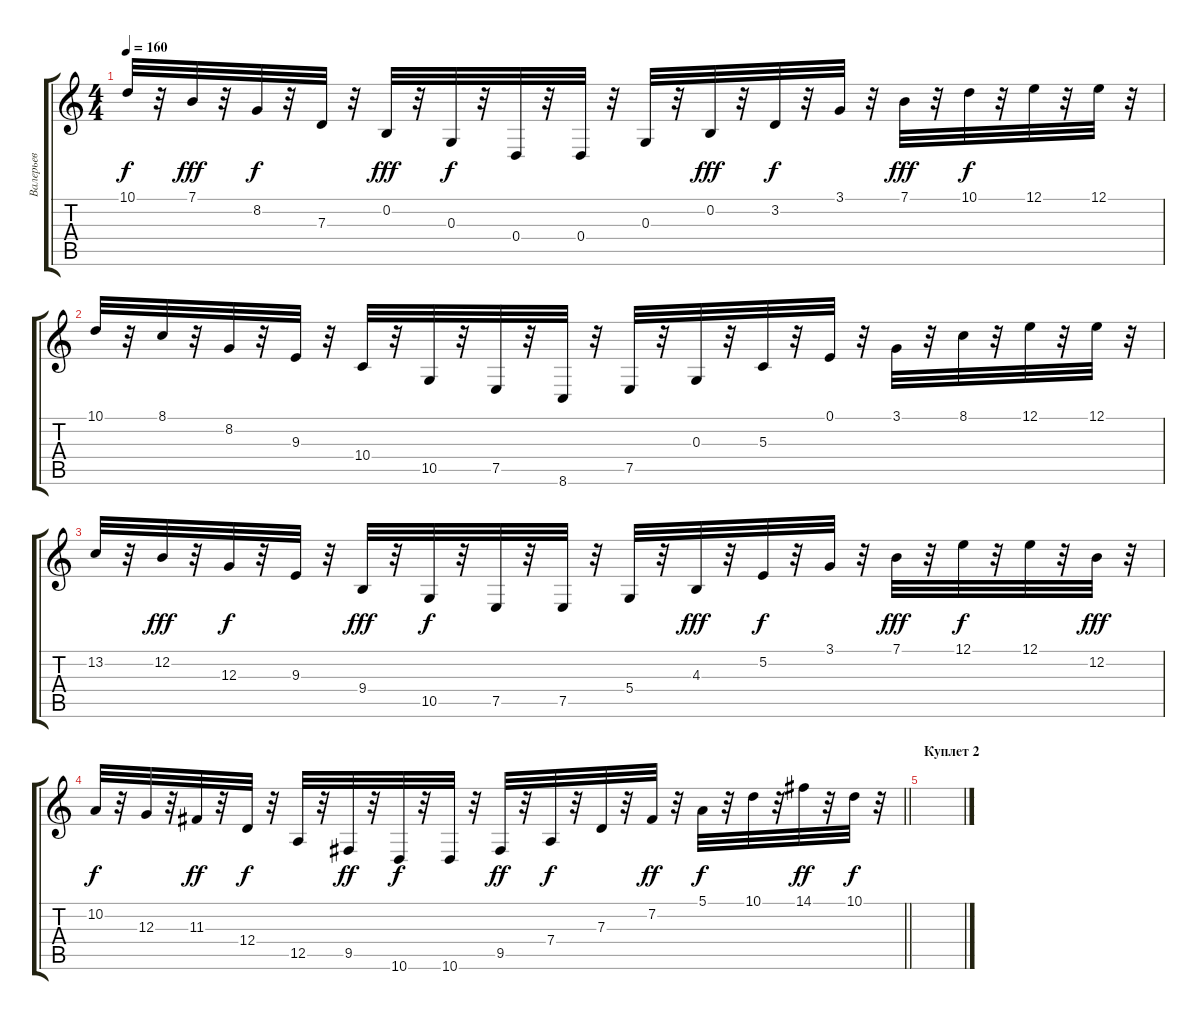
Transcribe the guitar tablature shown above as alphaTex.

\track ("Валерьев" "Валерьев") {instrument clarinet}
\staff {score tabs}
\tuning (E4 B3 G3 D3 A2 E2) {hide}
\ts (4 4)
\tempo 160
\clef g2
\ks c
10.1.32{dy f} r.32 7.1.32{dy fff} r.32 8.2.32{dy f} r.32 7.3.32 r.32 0.2.32{dy fff} r.32 0.3.32{dy f} r.32 0.4.32 r.32 0.4.32 r.32 0.3.32 r.32 0.2.32{dy fff} r.32 3.2.32{dy f} r.32 3.1.32 r.32 7.1.32{dy fff} r.32 10.1.32{dy f} r.32 12.1.32 r.32 12.1.32 r.32 |
10.1.32 r.32 8.1.32 r.32 8.2.32 r.32 9.3.32 r.32 10.4.32 r.32 10.5.32 r.32 7.5.32 r.32 8.6.32 r.32 7.5.32 r.32 0.3.32 r.32 5.3.32 r.32 0.1.32 r.32 3.1.32 r.32 8.1.32 r.32 12.1.32 r.32 12.1.32 r.32 |
13.2.32 r.32 12.2.32{dy fff} r.32 12.3.32{dy f} r.32 9.3.32 r.32 9.4.32{dy fff} r.32 10.5.32{dy f} r.32 7.5.32 r.32 7.5.32 r.32 5.4.32 r.32 4.3.32{dy fff} r.32 5.2.32{dy f} r.32 3.1.32 r.32 7.1.32{dy fff} r.32 12.1.32{dy f} r.32 12.1.32 r.32 12.2.32{dy fff} r.32 |
\barLineRight lightlight
10.2.32{dy f} r.32 12.3.32 r.32 11.3.32{dy ff} r.32 12.4.32{dy f} r.32 12.5.32 r.32 9.5.32{dy ff} r.32 10.6.32{dy f} r.32 10.6.32 r.32 9.5.32{dy ff} r.32 7.4.32{dy f} r.32 7.3.32 r.32 7.2.32{dy ff} r.32 5.1.32{dy f} r.32 10.1.32 r.32 14.1.32{dy ff} r.32 10.1.32{dy f} r.32 |
\section ("" "Куплет 2")
